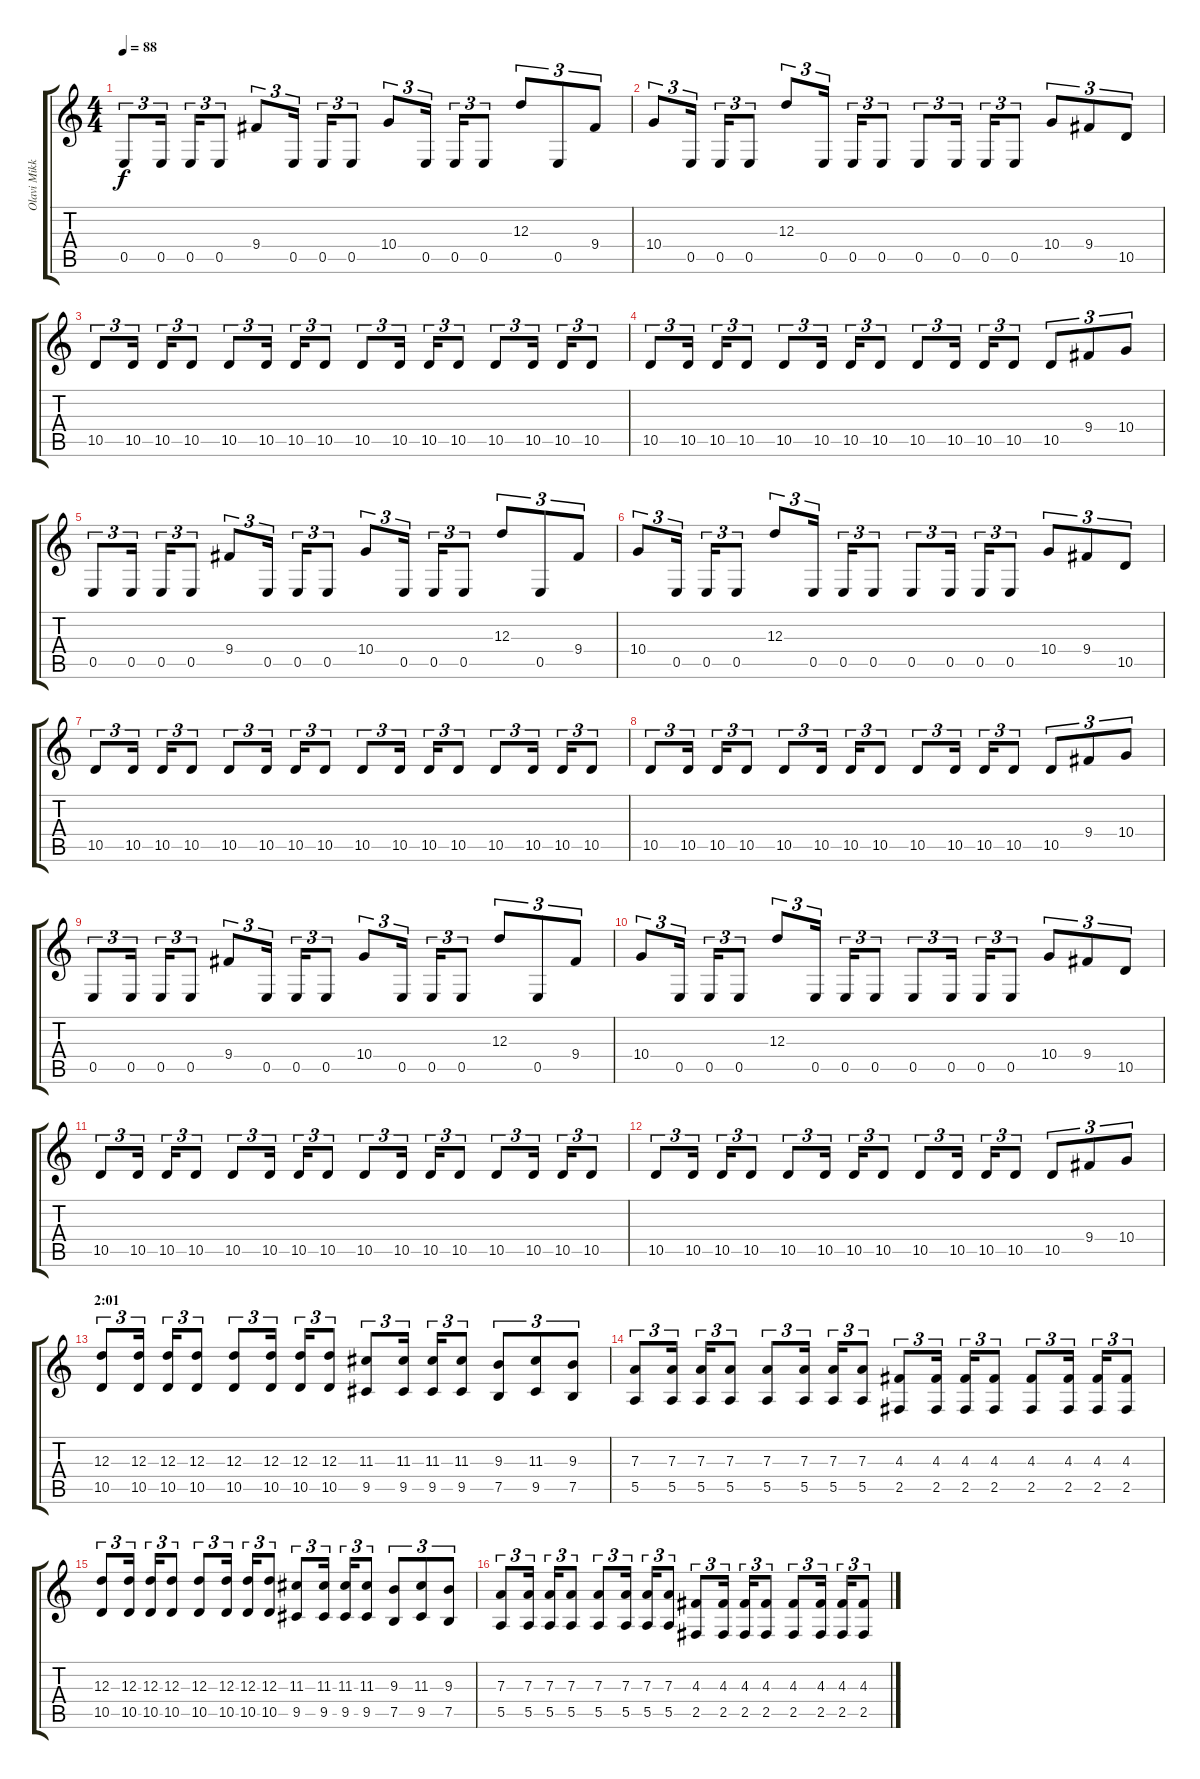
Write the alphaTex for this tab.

\track ("Olavi Mikkonen" "Olavi Mikk") {instrument distortionguitar}
\staff {score tabs}
\tuning (B3 Gb3 D3 A2 E2 B1) {hide}
\ts (4 4)
\tempo 88
\clef g2
\ks c
0.5.8{tu (3 2) dy f} 0.5.16{tu (3 2)} 0.5.16{tu (3 2)} 0.5.8{tu (3 2)} 9.4.8{tu (3 2)} 0.5.16{tu (3 2)} 0.5.16{tu (3 2)} 0.5.8{tu (3 2)} 10.4.8{tu (3 2)} 0.5.16{tu (3 2)} 0.5.16{tu (3 2)} 0.5.8{tu (3 2)} 12.3.8{tu (3 2)} 0.5.8{tu (3 2)} 9.4.8{tu (3 2)} |
10.4.8{tu (3 2)} 0.5.16{tu (3 2)} 0.5.16{tu (3 2)} 0.5.8{tu (3 2)} 12.3.8{tu (3 2)} 0.5.16{tu (3 2)} 0.5.16{tu (3 2)} 0.5.8{tu (3 2)} 0.5.8{tu (3 2)} 0.5.16{tu (3 2)} 0.5.16{tu (3 2)} 0.5.8{tu (3 2)} 10.4.8{tu (3 2)} 9.4.8{tu (3 2)} 10.5.8{tu (3 2)} |
10.5.8{tu (3 2)} 10.5.16{tu (3 2)} 10.5.16{tu (3 2)} 10.5.8{tu (3 2)} 10.5.8{tu (3 2)} 10.5.16{tu (3 2)} 10.5.16{tu (3 2)} 10.5.8{tu (3 2)} 10.5.8{tu (3 2)} 10.5.16{tu (3 2)} 10.5.16{tu (3 2)} 10.5.8{tu (3 2)} 10.5.8{tu (3 2)} 10.5.16{tu (3 2)} 10.5.16{tu (3 2)} 10.5.8{tu (3 2)} |
10.5.8{tu (3 2)} 10.5.16{tu (3 2)} 10.5.16{tu (3 2)} 10.5.8{tu (3 2)} 10.5.8{tu (3 2)} 10.5.16{tu (3 2)} 10.5.16{tu (3 2)} 10.5.8{tu (3 2)} 10.5.8{tu (3 2)} 10.5.16{tu (3 2)} 10.5.16{tu (3 2)} 10.5.8{tu (3 2)} 10.5.8{tu (3 2)} 9.4.8{tu (3 2)} 10.4.8{tu (3 2)} |
0.5.8{tu (3 2)} 0.5.16{tu (3 2)} 0.5.16{tu (3 2)} 0.5.8{tu (3 2)} 9.4.8{tu (3 2)} 0.5.16{tu (3 2)} 0.5.16{tu (3 2)} 0.5.8{tu (3 2)} 10.4.8{tu (3 2)} 0.5.16{tu (3 2)} 0.5.16{tu (3 2)} 0.5.8{tu (3 2)} 12.3.8{tu (3 2)} 0.5.8{tu (3 2)} 9.4.8{tu (3 2)} |
10.4.8{tu (3 2)} 0.5.16{tu (3 2)} 0.5.16{tu (3 2)} 0.5.8{tu (3 2)} 12.3.8{tu (3 2)} 0.5.16{tu (3 2)} 0.5.16{tu (3 2)} 0.5.8{tu (3 2)} 0.5.8{tu (3 2)} 0.5.16{tu (3 2)} 0.5.16{tu (3 2)} 0.5.8{tu (3 2)} 10.4.8{tu (3 2)} 9.4.8{tu (3 2)} 10.5.8{tu (3 2)} |
10.5.8{tu (3 2)} 10.5.16{tu (3 2)} 10.5.16{tu (3 2)} 10.5.8{tu (3 2)} 10.5.8{tu (3 2)} 10.5.16{tu (3 2)} 10.5.16{tu (3 2)} 10.5.8{tu (3 2)} 10.5.8{tu (3 2)} 10.5.16{tu (3 2)} 10.5.16{tu (3 2)} 10.5.8{tu (3 2)} 10.5.8{tu (3 2)} 10.5.16{tu (3 2)} 10.5.16{tu (3 2)} 10.5.8{tu (3 2)} |
10.5.8{tu (3 2)} 10.5.16{tu (3 2)} 10.5.16{tu (3 2)} 10.5.8{tu (3 2)} 10.5.8{tu (3 2)} 10.5.16{tu (3 2)} 10.5.16{tu (3 2)} 10.5.8{tu (3 2)} 10.5.8{tu (3 2)} 10.5.16{tu (3 2)} 10.5.16{tu (3 2)} 10.5.8{tu (3 2)} 10.5.8{tu (3 2)} 9.4.8{tu (3 2)} 10.4.8{tu (3 2)} |
0.5.8{tu (3 2)} 0.5.16{tu (3 2)} 0.5.16{tu (3 2)} 0.5.8{tu (3 2)} 9.4.8{tu (3 2)} 0.5.16{tu (3 2)} 0.5.16{tu (3 2)} 0.5.8{tu (3 2)} 10.4.8{tu (3 2)} 0.5.16{tu (3 2)} 0.5.16{tu (3 2)} 0.5.8{tu (3 2)} 12.3.8{tu (3 2)} 0.5.8{tu (3 2)} 9.4.8{tu (3 2)} |
10.4.8{tu (3 2)} 0.5.16{tu (3 2)} 0.5.16{tu (3 2)} 0.5.8{tu (3 2)} 12.3.8{tu (3 2)} 0.5.16{tu (3 2)} 0.5.16{tu (3 2)} 0.5.8{tu (3 2)} 0.5.8{tu (3 2)} 0.5.16{tu (3 2)} 0.5.16{tu (3 2)} 0.5.8{tu (3 2)} 10.4.8{tu (3 2)} 9.4.8{tu (3 2)} 10.5.8{tu (3 2)} |
10.5.8{tu (3 2)} 10.5.16{tu (3 2)} 10.5.16{tu (3 2)} 10.5.8{tu (3 2)} 10.5.8{tu (3 2)} 10.5.16{tu (3 2)} 10.5.16{tu (3 2)} 10.5.8{tu (3 2)} 10.5.8{tu (3 2)} 10.5.16{tu (3 2)} 10.5.16{tu (3 2)} 10.5.8{tu (3 2)} 10.5.8{tu (3 2)} 10.5.16{tu (3 2)} 10.5.16{tu (3 2)} 10.5.8{tu (3 2)} |
10.5.8{tu (3 2)} 10.5.16{tu (3 2)} 10.5.16{tu (3 2)} 10.5.8{tu (3 2)} 10.5.8{tu (3 2)} 10.5.16{tu (3 2)} 10.5.16{tu (3 2)} 10.5.8{tu (3 2)} 10.5.8{tu (3 2)} 10.5.16{tu (3 2)} 10.5.16{tu (3 2)} 10.5.8{tu (3 2)} 10.5.8{tu (3 2)} 9.4.8{tu (3 2)} 10.4.8{tu (3 2)} |
\section ("" "2:01")
(12.3 10.5).8{tu (3 2)} (12.3 10.5).16{tu (3 2)} (12.3 10.5).16{tu (3 2)} (12.3 10.5).8{tu (3 2)} (12.3 10.5).8{tu (3 2)} (12.3 10.5).16{tu (3 2)} (12.3 10.5).16{tu (3 2)} (12.3 10.5).8{tu (3 2)} (11.3 9.5).8{tu (3 2)} (11.3 9.5).16{tu (3 2)} (11.3 9.5).16{tu (3 2)} (11.3 9.5).8{tu (3 2)} (9.3 7.5).8{tu (3 2)} (11.3 9.5).8{tu (3 2)} (9.3 7.5).8{tu (3 2)} |
(7.3 5.5).8{tu (3 2)} (7.3 5.5).16{tu (3 2)} (7.3 5.5).16{tu (3 2)} (7.3 5.5).8{tu (3 2)} (7.3 5.5).8{tu (3 2)} (7.3 5.5).16{tu (3 2)} (7.3 5.5).16{tu (3 2)} (7.3 5.5).8{tu (3 2)} (4.3 2.5).8{tu (3 2)} (4.3 2.5).16{tu (3 2)} (4.3 2.5).16{tu (3 2)} (4.3 2.5).8{tu (3 2)} (4.3 2.5).8{tu (3 2)} (4.3 2.5).16{tu (3 2)} (4.3 2.5).16{tu (3 2)} (4.3 2.5).8{tu (3 2)} |
(12.3 10.5).8{tu (3 2)} (12.3 10.5).16{tu (3 2)} (12.3 10.5).16{tu (3 2)} (12.3 10.5).8{tu (3 2)} (12.3 10.5).8{tu (3 2)} (12.3 10.5).16{tu (3 2)} (12.3 10.5).16{tu (3 2)} (12.3 10.5).8{tu (3 2)} (11.3 9.5).8{tu (3 2)} (11.3 9.5).16{tu (3 2)} (11.3 9.5).16{tu (3 2)} (11.3 9.5).8{tu (3 2)} (9.3 7.5).8{tu (3 2)} (11.3 9.5).8{tu (3 2)} (9.3 7.5).8{tu (3 2)} |
(7.3 5.5).8{tu (3 2)} (7.3 5.5).16{tu (3 2)} (7.3 5.5).16{tu (3 2)} (7.3 5.5).8{tu (3 2)} (7.3 5.5).8{tu (3 2)} (7.3 5.5).16{tu (3 2)} (7.3 5.5).16{tu (3 2)} (7.3 5.5).8{tu (3 2)} (4.3 2.5).8{tu (3 2)} (4.3 2.5).16{tu (3 2)} (4.3 2.5).16{tu (3 2)} (4.3 2.5).8{tu (3 2)} (4.3 2.5).8{tu (3 2)} (4.3 2.5).16{tu (3 2)} (4.3 2.5).16{tu (3 2)} (4.3 2.5).8{tu (3 2)}
